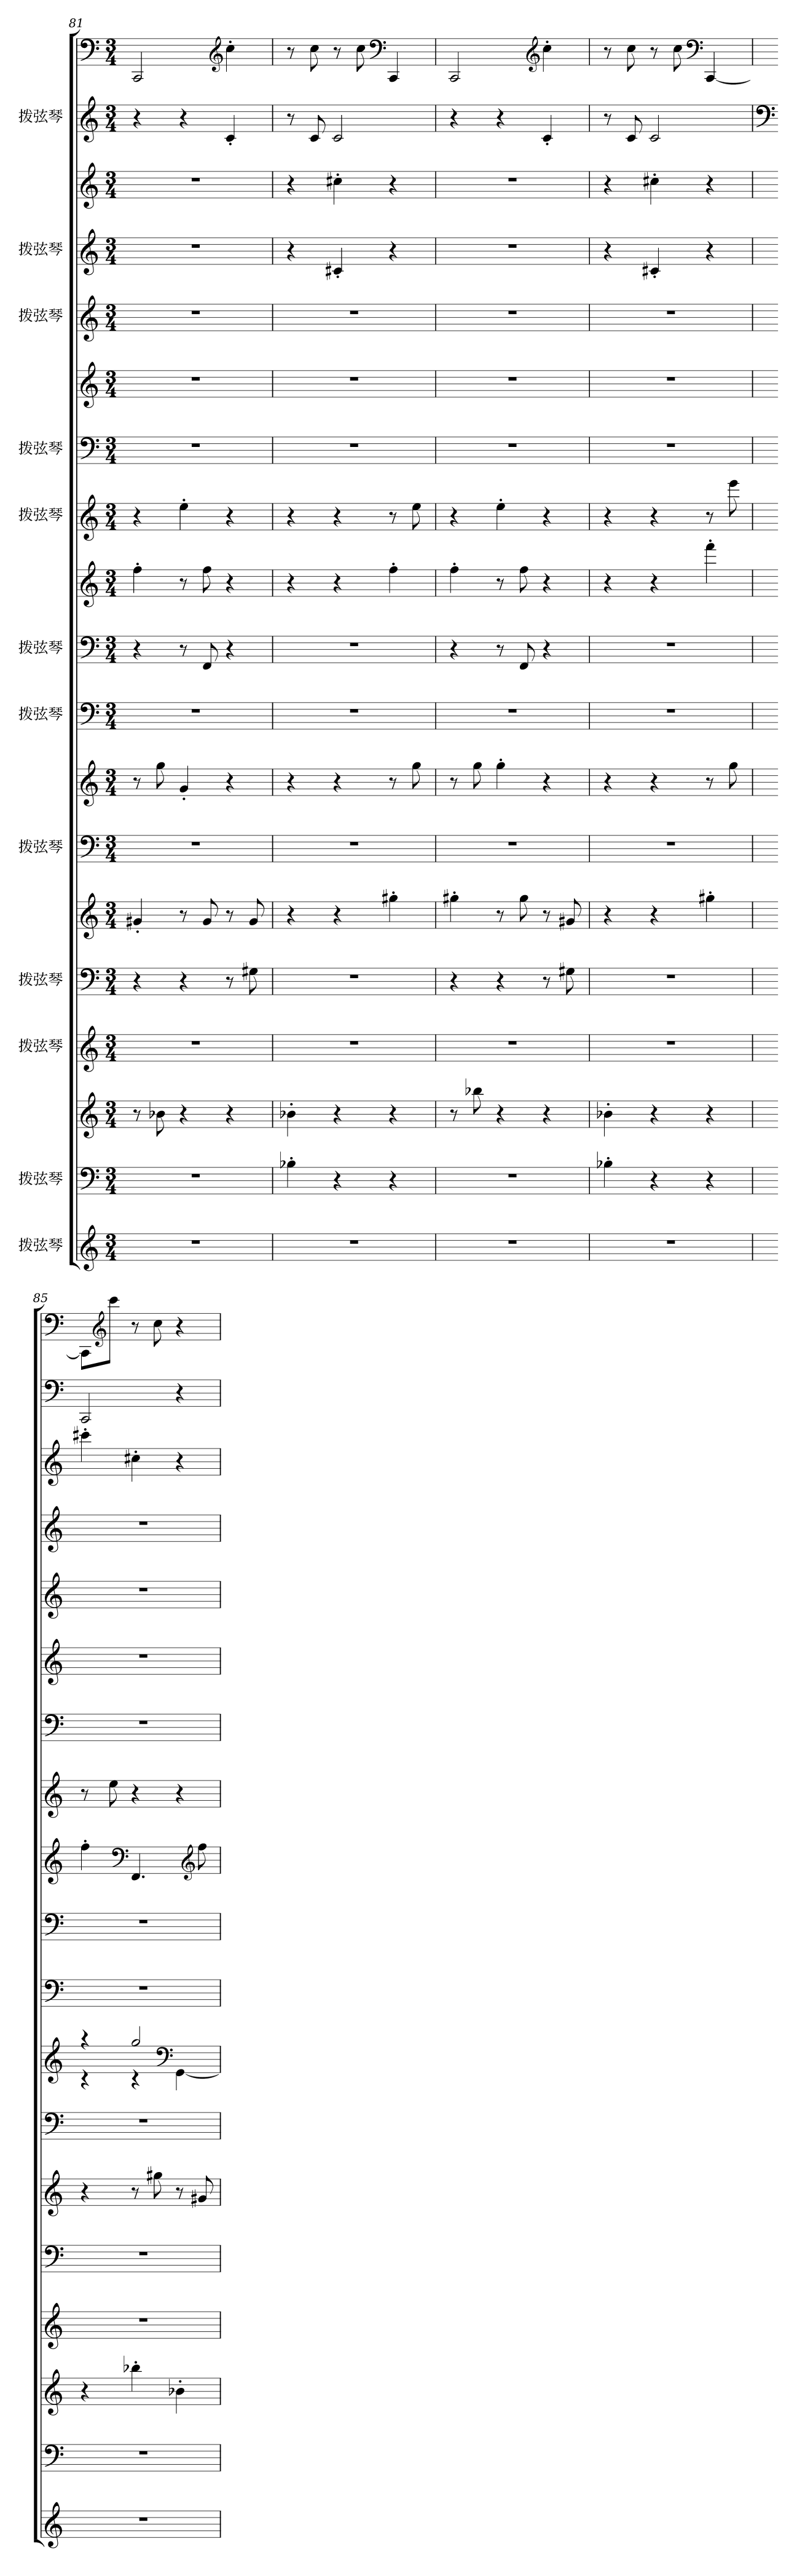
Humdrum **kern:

**kern	**kern	**kern	**kern	**kern	**kern	**kern	**kern	**kern	**kern	**kern	**kern	**kern	**kern	**kern	**kern	**kern	**kern	**kern
*part12	*part11	*part11	*part10	*part9	*part9	*part8	*part8	*part7	*part6	*part6	*part5	*part4	*part4	*part3	*part2	*part2	*part1	*part1
*staff19	*staff18	*staff17	*staff16	*staff15	*staff14	*staff13	*staff12	*staff11	*staff10	*staff9	*staff8	*staff7	*staff6	*staff5	*staff4	*staff3	*staff2	*staff1
*I"拨弦琴	*I"拨弦琴	*	*I"拨弦琴	*I"拨弦琴	*	*I"拨弦琴	*	*I"拨弦琴	*I"拨弦琴	*	*I"拨弦琴	*I"拨弦琴	*	*I"拨弦琴	*I"拨弦琴	*	*I"拨弦琴	*
*clefG2	*clefF4	*clefG2	*clefG2	*clefF4	*clefG2	*clefF4	*clefG2	*clefF4	*clefF4	*clefG2	*clefG2	*clefF4	*clefG2	*clefG2	*clefG2	*clefG2	*clefG2	*clefF4
*k[]	*k[]	*k[]	*k[]	*k[]	*k[]	*k[]	*k[]	*k[]	*k[]	*k[]	*k[]	*k[]	*k[]	*k[]	*k[]	*k[]	*k[]	*k[]
*M3/4	*M3/4	*M3/4	*M3/4	*M3/4	*M3/4	*M3/4	*M3/4	*M3/4	*M3/4	*M3/4	*M3/4	*M3/4	*M3/4	*M3/4	*M3/4	*M3/4	*M3/4	*M3/4
=81	=81	=81	=81	=81	=81	=81	=81	=81	=81	=81	=81	=81	=81	=81	=81	=81	=81	=81
2.r	2.r	8r	2.r	4r	4g#X'/	2.r	8r	2.r	4r	4ff'\	4r	2.r	2.r	2.r	2.r	2.r	4r	2CC/
.	.	8b-X\	.	.	.	.	8gg\	.	.	.	.	.	.	.	.	.	.	.
.	.	4r	.	4r	8r	.	4g'/	.	8r	8r	4ee'\	.	.	.	.	.	4r	.
.	.	.	.	.	8g#/	.	.	.	8FF/	8ff\	.	.	.	.	.	.	.	.
*	*	*	*	*	*	*	*	*	*	*	*	*	*	*	*	*	*	*clefG2
.	.	4r	.	8r	8r	.	4r	.	4r	4r	4r	.	.	.	.	.	4c'/	4cc'\
.	.	.	.	8G#X\	8g#/	.	.	.	.	.	.	.	.	.	.	.	.	.
!!LO:PB:g=z
=82	=82	=82	=82	=82	=82	=82	=82	=82	=82	=82	=82	=82	=82	=82	=82	=82	=82	=82
2.r	4B-X'\	4b-X'\	2.r	2.r	4r	2.r	4r	2.r	2.r	4r	4r	2.r	2.r	2.r	4r	4r	8r	8r
.	.	.	.	.	.	.	.	.	.	.	.	.	.	.	.	.	8c/	8cc\
.	4r	4r	.	.	4r	.	4r	.	.	4r	4r	.	.	.	4c#X'/	4cc#X'\	2c/	8r
.	.	.	.	.	.	.	.	.	.	.	.	.	.	.	.	.	.	8cc\
*	*	*	*	*	*	*	*	*	*	*	*	*	*	*	*	*	*	*clefF4
.	4r	4r	.	.	4gg#X'\	.	8r	.	.	4ff'\	8r	.	.	.	4r	4r	.	4CC/
.	.	.	.	.	.	.	8gg\	.	.	.	8ee\	.	.	.	.	.	.	.
=83	=83	=83	=83	=83	=83	=83	=83	=83	=83	=83	=83	=83	=83	=83	=83	=83	=83	=83
2.r	2.r	8r	2.r	4r	4gg#X'\	2.r	8r	2.r	4r	4ff'\	4r	2.r	2.r	2.r	2.r	2.r	4r	2CC/
.	.	8bb-X\	.	.	.	.	8gg\	.	.	.	.	.	.	.	.	.	.	.
.	.	4r	.	4r	8r	.	4gg'\	.	8r	8r	4ee'\	.	.	.	.	.	4r	.
.	.	.	.	.	8gg#\	.	.	.	8FF/	8ff\	.	.	.	.	.	.	.	.
*	*	*	*	*	*	*	*	*	*	*	*	*	*	*	*	*	*	*clefG2
.	.	4r	.	8r	8r	.	4r	.	4r	4r	4r	.	.	.	.	.	4c'/	4cc'\
.	.	.	.	8G#X\	8g#X/	.	.	.	.	.	.	.	.	.	.	.	.	.
=84	=84	=84	=84	=84	=84	=84	=84	=84	=84	=84	=84	=84	=84	=84	=84	=84	=84	=84
2.r	4B-X'\	4b-X'\	2.r	2.r	4r	2.r	4r	2.r	2.r	4r	4r	2.r	2.r	2.r	4r	4r	8r	8r
.	.	.	.	.	.	.	.	.	.	.	.	.	.	.	.	.	8c/	8cc\
.	4r	4r	.	.	4r	.	4r	.	.	4r	4r	.	.	.	4c#X'/	4cc#X'\	2c/	8r
.	.	.	.	.	.	.	.	.	.	.	.	.	.	.	.	.	.	8cc\
*	*	*	*	*	*	*	*	*	*	*	*	*	*	*	*	*	*	*clefF4
.	4r	4r	.	.	4gg#X'\	.	8r	.	.	4fff'\	8r	.	.	.	4r	4r	.	[4CC/
.	.	.	.	.	.	.	8gg\	.	.	.	8eee\	.	.	.	.	.	.	.
=85	=85	=85	=85	=85	=85	=85	=85	=85	=85	=85	=85	=85	=85	=85	=85	=85	=85	=85
*	*	*	*	*	*	*	*	*	*	*	*	*	*	*	*	*	*clefF4	*
*	*	*	*	*	*	*	*^	*	*	*	*	*	*	*	*	*	*	*
2.r	2.r	4r	2.r	2.r	4r	2.r	4r	4r	2.r	2.r	4ff'\	8r	2.r	2.r	2.r	2.r	4ccc#X'\	2CC/	8CC\L]
*	*	*	*	*	*	*	*	*	*	*	*	*	*	*	*	*	*	*	*clefG2
.	.	.	.	.	.	.	.	.	.	.	.	8ee\	.	.	.	.	.	.	8ccc\J
*	*	*	*	*	*	*	*	*	*	*	*clefF4	*	*	*	*	*	*	*	*
.	.	4bb-X'\	.	.	8r	.	2gg/	4r	.	.	4.FF/	4r	.	.	.	.	4cc#X'\	.	8r
.	.	.	.	.	8gg#X\	.	.	.	.	.	.	.	.	.	.	.	.	.	8cc\
*	*	*	*	*	*	*	*clefF4	*	*	*	*	*	*	*	*	*	*	*	*
.	.	4b-X'\	.	.	8r	.	.	[4GG\	.	.	.	4r	.	.	.	.	4r	4r	4r
*	*	*	*	*	*	*	*	*	*	*	*clefG2	*	*	*	*	*	*	*	*
.	.	.	.	.	8g#X/	.	.	.	.	.	8ff\	.	.	.	.	.	.	.	.
*	*	*	*	*	*	*	*v	*v	*	*	*	*	*	*	*	*	*	*	*
=	=	=	=	=	=	=	=	=	=	=	=	=	=	=	=	=	=	=
*-	*-	*-	*-	*-	*-	*-	*-	*-	*-	*-	*-	*-	*-	*-	*-	*-	*-	*-
